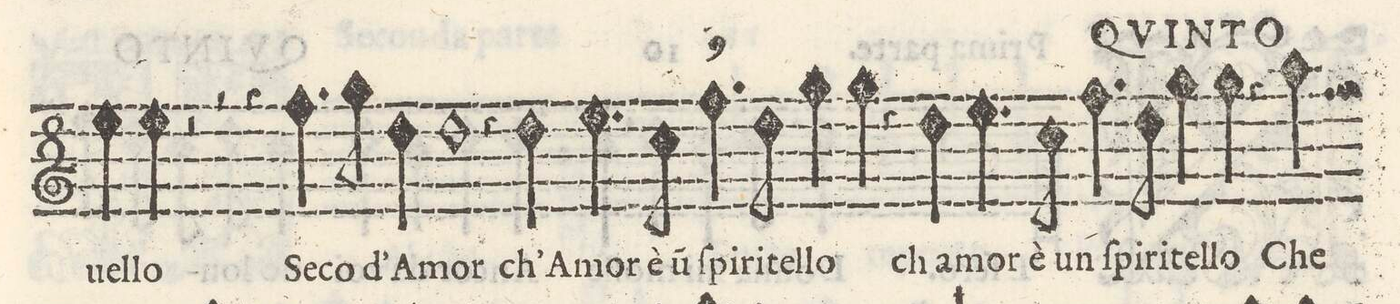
**kern	**text
*I"QVINTO	*
*clefG2	*
*k[]	*
*met(C)	*
*M2/1	*
4ee\	-uel-
4ee\	-lo
2r	.
=6-	=6-
2r	.
4r	.
4.ff\	Se-
8gg\	-co
4dd\	d'A-
1dd\	-mor
=7-	=7-
4r	.
4dd\	ch'A-
4.ee\	-mor
8cc\	è ũ(n)
4.ff\	ſpi-
8dd\	-ri-
=8-	=8-
4gg\	-tel-
4gg\	-lo
4r	.
4dd\	ch a-
4.ee\	-mor
8cc\	è un
4.ff\	ſpi-
8dd\	-ri-
=9-	=9-
4gg\	-tel-
4gg\	-lo
4r	.
4aa\	Che
*custos:ff	*
*-	*-
